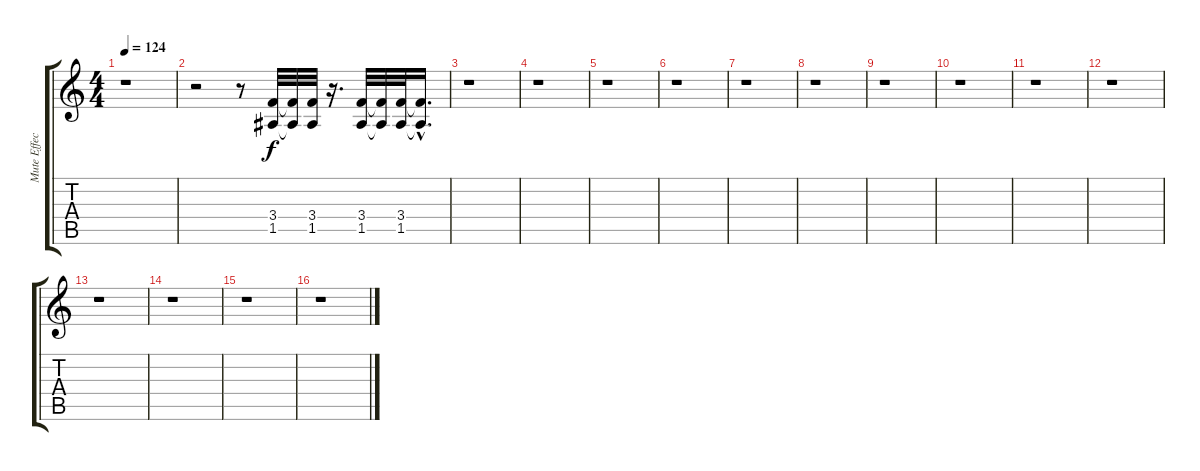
\track ("Mute Effect" "Mute Effec") {instrument electricguitarjazz}
\staff {score tabs}
\tuning (E4 B3 G3 D3 A2 E2) {hide}
\ts (4 4)
\tempo 124
\clef g2
\ks c
r.1{dy f} |
r.2 r.8 (3.4 1.5).32 (3.4{t} 1.5{t}).32 (3.4 1.5).32 r.16{d} (3.4 1.5).32 (3.4{t} 1.5{t}).32 (3.4 1.5).32 (3.4{hac t} 1.5{hac t}).16{d} |
r.1 |
r.1 |
r.1 |
r.1 |
r.1 |
r.1 |
r.1 |
r.1 |
r.1 |
r.1 |
r.1 |
r.1 |
r.1 |
r.1
